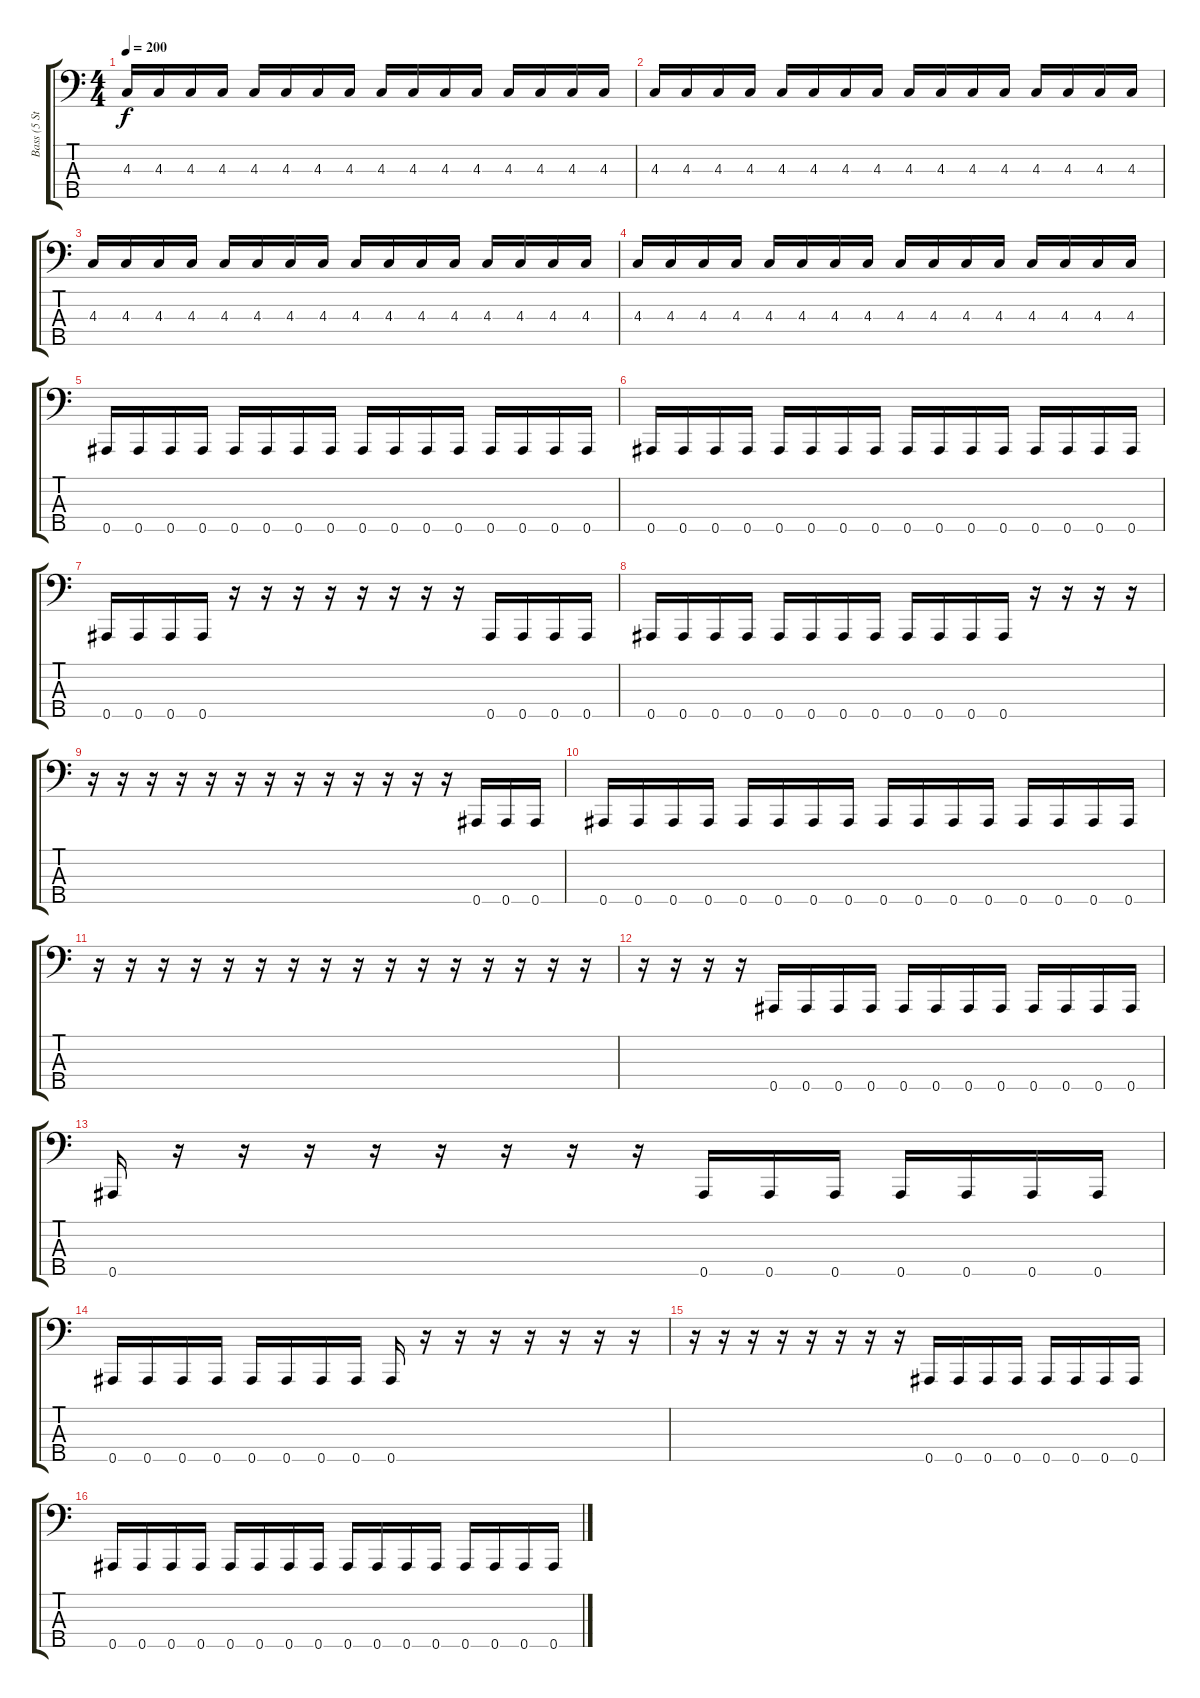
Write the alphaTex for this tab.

\track ("Bass (5 String Bass - A#)" "Bass (5 St") {instrument electricbasspick}
\staff {score tabs}
\tuning (Gb2 Db2 Ab1 Eb1 Bb0) {hide}
\ts (4 4)
\tempo 200
\clef f4
\ks c
4.3.16{dy f} 4.3.16 4.3.16 4.3.16 4.3.16 4.3.16 4.3.16 4.3.16 4.3.16 4.3.16 4.3.16 4.3.16 4.3.16 4.3.16 4.3.16 4.3.16 |
4.3.16 4.3.16 4.3.16 4.3.16 4.3.16 4.3.16 4.3.16 4.3.16 4.3.16 4.3.16 4.3.16 4.3.16 4.3.16 4.3.16 4.3.16 4.3.16 |
4.3.16 4.3.16 4.3.16 4.3.16 4.3.16 4.3.16 4.3.16 4.3.16 4.3.16 4.3.16 4.3.16 4.3.16 4.3.16 4.3.16 4.3.16 4.3.16 |
4.3.16 4.3.16 4.3.16 4.3.16 4.3.16 4.3.16 4.3.16 4.3.16 4.3.16 4.3.16 4.3.16 4.3.16 4.3.16 4.3.16 4.3.16 4.3.16 |
0.5.16 0.5.16 0.5.16 0.5.16 0.5.16 0.5.16 0.5.16 0.5.16 0.5.16 0.5.16 0.5.16 0.5.16 0.5.16 0.5.16 0.5.16 0.5.16 |
0.5.16 0.5.16 0.5.16 0.5.16 0.5.16 0.5.16 0.5.16 0.5.16 0.5.16 0.5.16 0.5.16 0.5.16 0.5.16 0.5.16 0.5.16 0.5.16 |
0.5.16 0.5.16 0.5.16 0.5.16 r.16 r.16 r.16 r.16 r.16 r.16 r.16 r.16 0.5.16 0.5.16 0.5.16 0.5.16 |
0.5.16 0.5.16 0.5.16 0.5.16 0.5.16 0.5.16 0.5.16 0.5.16 0.5.16 0.5.16 0.5.16 0.5.16 r.16 r.16 r.16 r.16 |
r.16 r.16 r.16 r.16 r.16 r.16 r.16 r.16 r.16 r.16 r.16 r.16 r.16 0.5.16 0.5.16 0.5.16 |
0.5.16 0.5.16 0.5.16 0.5.16 0.5.16 0.5.16 0.5.16 0.5.16 0.5.16 0.5.16 0.5.16 0.5.16 0.5.16 0.5.16 0.5.16 0.5.16 |
r.16 r.16 r.16 r.16 r.16 r.16 r.16 r.16 r.16 r.16 r.16 r.16 r.16 r.16 r.16 r.16 |
r.16 r.16 r.16 r.16 0.5.16 0.5.16 0.5.16 0.5.16 0.5.16 0.5.16 0.5.16 0.5.16 0.5.16 0.5.16 0.5.16 0.5.16 |
0.5.16 r.16 r.16 r.16 r.16 r.16 r.16 r.16 r.16 0.5.16 0.5.16 0.5.16 0.5.16 0.5.16 0.5.16 0.5.16 |
0.5.16 0.5.16 0.5.16 0.5.16 0.5.16 0.5.16 0.5.16 0.5.16 0.5.16 r.16 r.16 r.16 r.16 r.16 r.16 r.16 |
r.16 r.16 r.16 r.16 r.16 r.16 r.16 r.16 0.5.16 0.5.16 0.5.16 0.5.16 0.5.16 0.5.16 0.5.16 0.5.16 |
0.5.16 0.5.16 0.5.16 0.5.16 0.5.16 0.5.16 0.5.16 0.5.16 0.5.16 0.5.16 0.5.16 0.5.16 0.5.16 0.5.16 0.5.16 0.5.16
